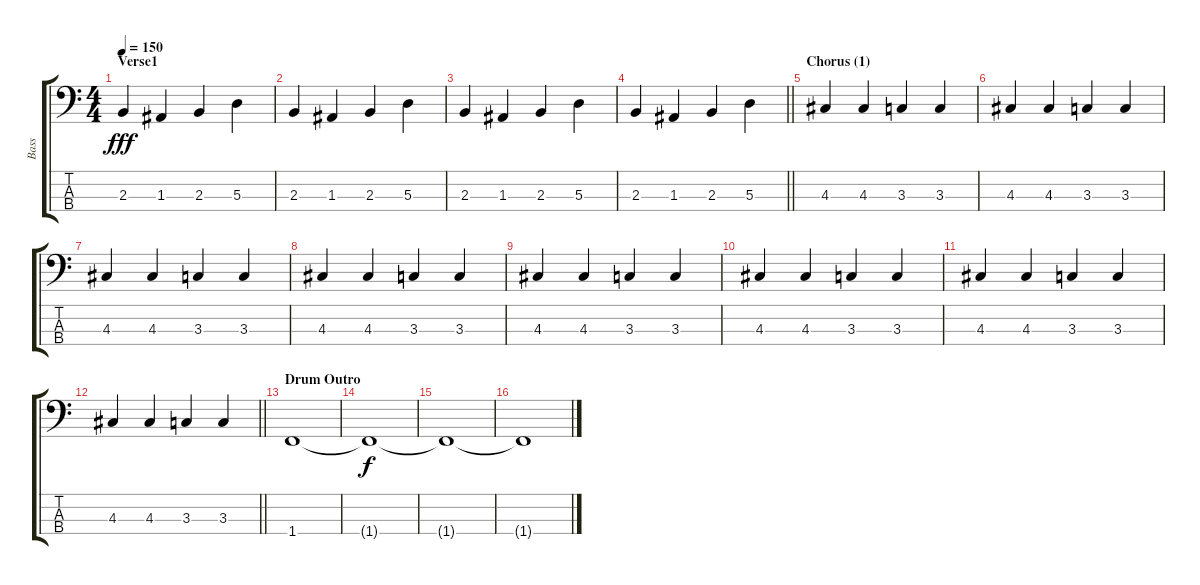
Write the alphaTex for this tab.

\track ("Bass" "Bass") {solo instrument slapbass2}
\staff {score tabs}
\tuning (G2 D2 A1 E1) {hide}
\ts (4 4)
\section ("" "Verse1")
\tempo 150
\clef f4
\ks c
2.3.4{dy fff} 1.3.4 2.3.4 5.3.4 |
2.3.4 1.3.4 2.3.4 5.3.4 |
2.3.4 1.3.4 2.3.4 5.3.4 |
\barLineRight lightlight
2.3.4 1.3.4 2.3.4 5.3.4 |
\section ("" "Chorus (1)")
4.3.4 4.3.4 3.3.4 3.3.4 |
4.3.4 4.3.4 3.3.4 3.3.4 |
4.3.4 4.3.4 3.3.4 3.3.4 |
4.3.4 4.3.4 3.3.4 3.3.4 |
4.3.4 4.3.4 3.3.4 3.3.4 |
4.3.4 4.3.4 3.3.4 3.3.4 |
4.3.4 4.3.4 3.3.4 3.3.4 |
\barLineRight lightlight
4.3.4 4.3.4 3.3.4 3.3.4 |
\section ("" "Drum Outro")
1.4.1{volume 8} |
1.4{t}.1{dy f} |
1.4{t}.1 |
1.4{t}.1
